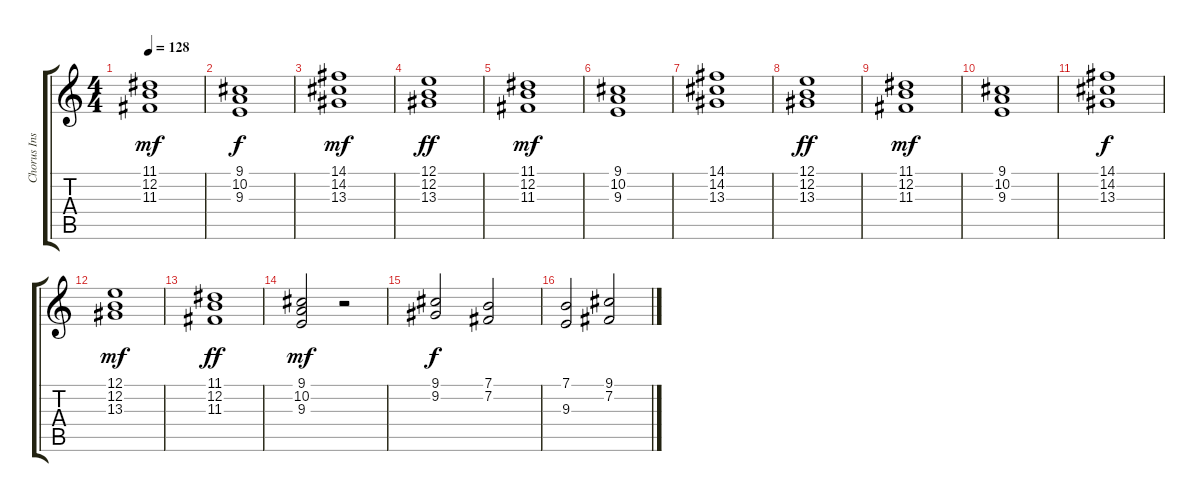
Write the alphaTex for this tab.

\track ("Chorus Instrumental Background" "Chorus Ins") {instrument rockorgan}
\staff {score tabs}
\tuning (E4 B3 G3 D3 A2 E2) {hide}
\ts (4 4)
\tempo 128
\clef g2
\ks c
(11.1 12.2 11.3).1{dy mf} |
(9.1 10.2 9.3).1{dy f} |
(14.1 14.2 13.3).1{dy mf} |
(12.1 12.2 13.3).1{dy ff} |
(11.1 12.2 11.3).1{dy mf} |
(9.1 10.2 9.3).1 |
(14.1 14.2 13.3).1 |
(12.1 12.2 13.3).1{dy ff} |
(11.1 12.2 11.3).1{dy mf} |
(9.1 10.2 9.3).1 |
(14.1 14.2 13.3).1{dy f} |
(12.1 12.2 13.3).1{dy mf} |
(11.1 12.2 11.3).1{dy ff} |
(9.1 10.2 9.3).2{dy mf} r.2 |
(9.1 9.2).2{dy f} (7.1 7.2).2 |
(7.1 9.3).2 (9.1 7.2).2
